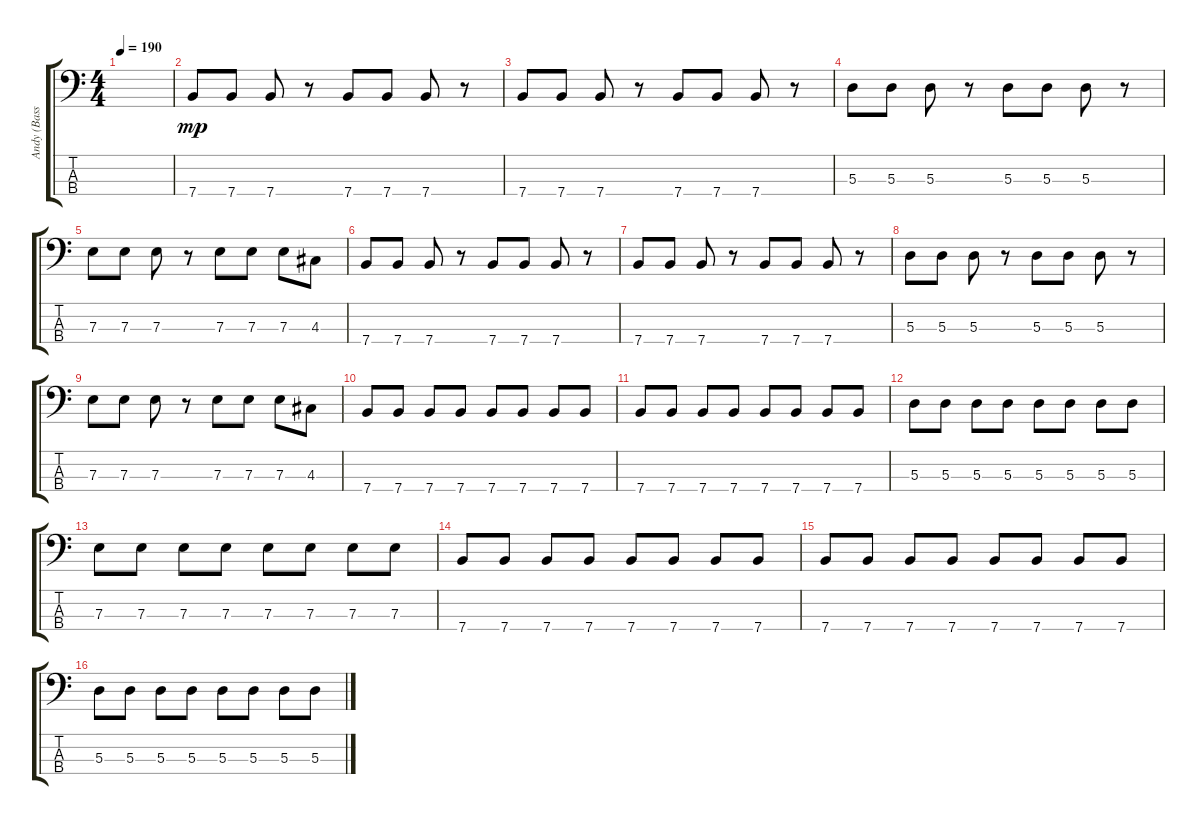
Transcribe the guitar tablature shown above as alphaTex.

\track ("Andy (Bass)" "Andy (Bass") {instrument electricbasspick}
\staff {score tabs}
\tuning (G2 D2 A1 E1) {hide}
\ts (4 4)
\tempo 190
\clef f4
\ks c
|
7.4.8{dy mp} 7.4.8 7.4.8 r.8 7.4.8 7.4.8 7.4.8 r.8 |
7.4.8 7.4.8 7.4.8 r.8 7.4.8 7.4.8 7.4.8 r.8 |
5.3.8 5.3.8 5.3.8 r.8 5.3.8 5.3.8 5.3.8 r.8 |
7.3.8 7.3.8 7.3.8 r.8 7.3.8 7.3.8 7.3.8 4.3.8 |
7.4.8 7.4.8 7.4.8 r.8 7.4.8 7.4.8 7.4.8 r.8 |
7.4.8 7.4.8 7.4.8 r.8 7.4.8 7.4.8 7.4.8 r.8 |
5.3.8 5.3.8 5.3.8 r.8 5.3.8 5.3.8 5.3.8 r.8 |
7.3.8 7.3.8 7.3.8 r.8 7.3.8 7.3.8 7.3.8 4.3.8 |
7.4.8 7.4.8 7.4.8 7.4.8 7.4.8 7.4.8 7.4.8 7.4.8 |
7.4.8 7.4.8 7.4.8 7.4.8 7.4.8 7.4.8 7.4.8 7.4.8 |
5.3.8 5.3.8 5.3.8 5.3.8 5.3.8 5.3.8 5.3.8 5.3.8 |
7.3.8 7.3.8 7.3.8 7.3.8 7.3.8 7.3.8 7.3.8 7.3.8 |
7.4.8 7.4.8 7.4.8 7.4.8 7.4.8 7.4.8 7.4.8 7.4.8 |
7.4.8 7.4.8 7.4.8 7.4.8 7.4.8 7.4.8 7.4.8 7.4.8 |
5.3.8 5.3.8 5.3.8 5.3.8 5.3.8 5.3.8 5.3.8 5.3.8
